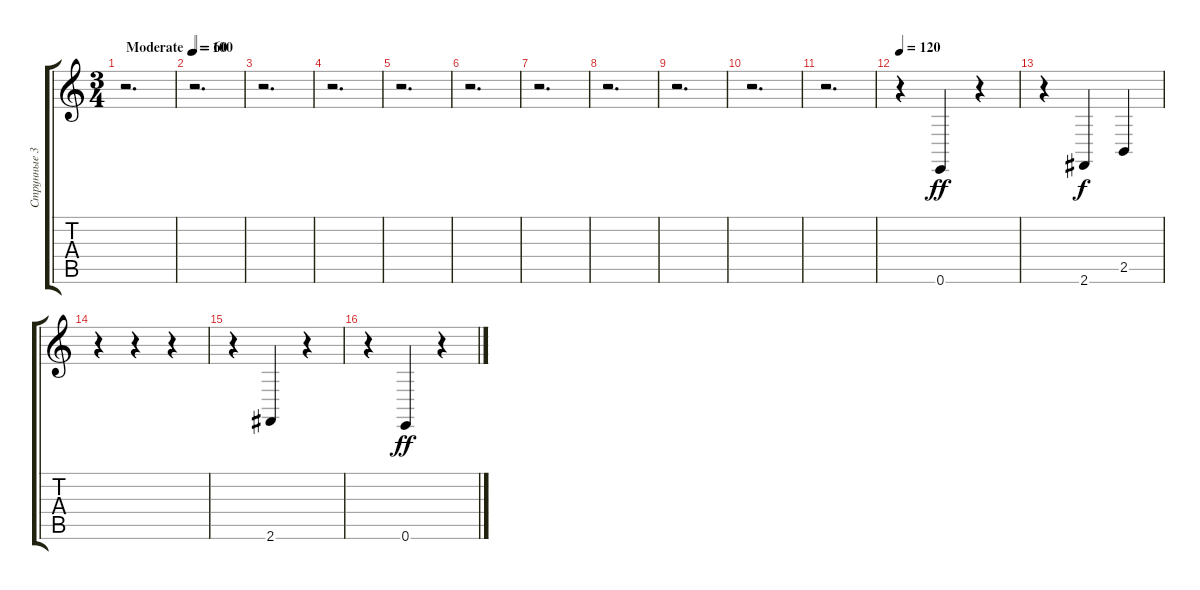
\track ("Струнные 3" "Струнные 3") {instrument stringensemble1}
\staff {score tabs}
\tuning (E4 B3 G3 D3 A2 E2) {hide}
\ts (3 4)
\tempo (100 "Moderate")
\clef g2
\ks c
r.2{d dy ff instrument stringensemble1} |
\tempo 60
r.2{d} |
r.2{d} |
r.2{d} |
r.2{d} |
r.2{d} |
r.2{d} |
r.2{d} |
r.2{d} |
r.2{d} |
r.2{d} |
\tempo 120
r.4 0.6.4 r.4 |
r.4 2.6.4{dy f} 2.5.4 |
r.4 r.4 r.4 |
r.4 2.6.4 r.4 |
r.4 0.6.4{dy ff} r.4
